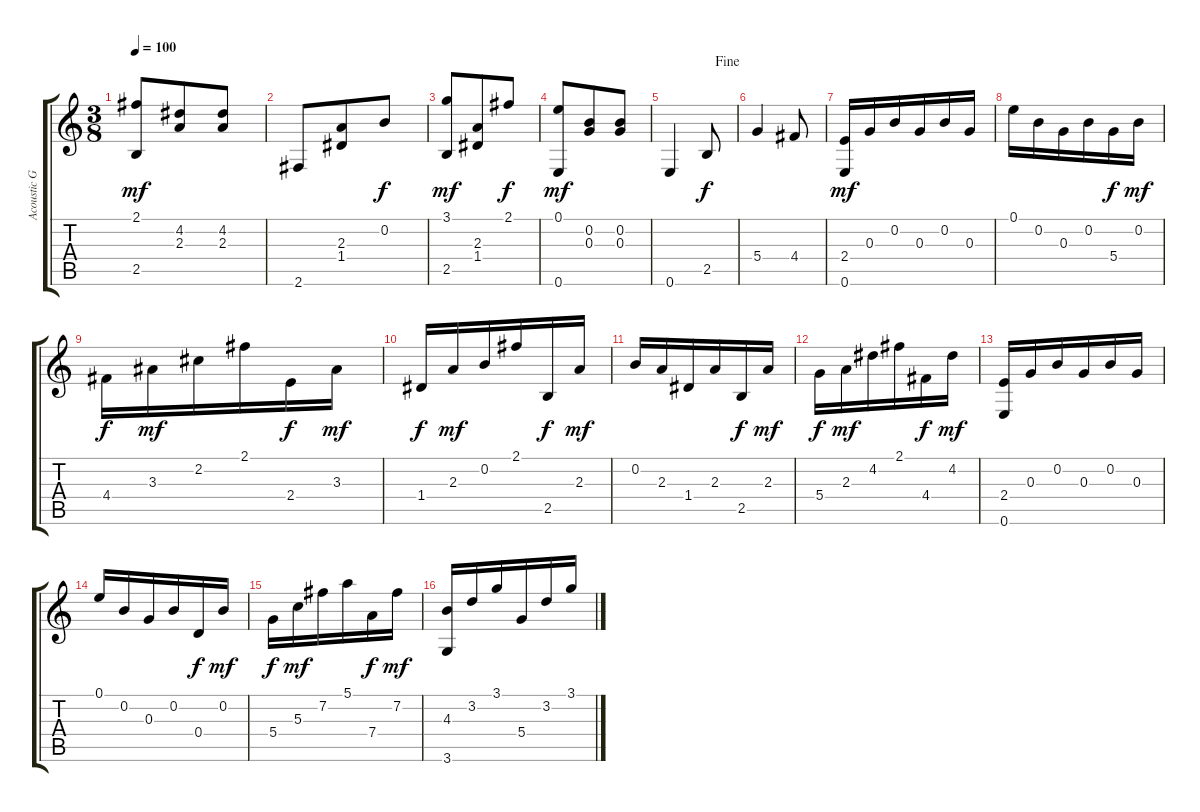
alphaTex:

\track ("Acoustic Guitar" "Acoustic G") {instrument acousticguitarnylon}
\staff {score tabs}
\tuning (E4 B3 G3 D3 A2 E2) {hide}
\ts (3 8)
\tempo 100
\clef g2
\ks c
(2.1 2.5).8{dy mf} (4.2 2.3).8 (4.2 2.3).8 |
2.6.8 (2.3 1.4).8 0.2.8{dy f} |
(3.1 2.5).8{dy mf} (2.3 1.4).8 2.1.8{dy f} |
(0.1 0.6).8{dy mf} (0.2 0.3).8 (0.2 0.3).8 |
\jump fine
0.6.4 2.5.8{dy f} |
5.4.4 4.4.8 |
(2.4 0.6).16{dy mf} 0.3.16 0.2.16 0.3.16 0.2.16 0.3.16 |
0.1.16 0.2.16 0.3.16 0.2.16 5.4.16{dy f} 0.2.16{dy mf} |
4.4.16{dy f} 3.3.16{dy mf} 2.2.16 2.1.16 2.4.16{dy f} 3.3.16{dy mf} |
1.4.16{dy f} 2.3.16{dy mf} 0.2.16 2.1.16 2.5.16{dy f} 2.3.16{dy mf} |
0.2.16 2.3.16 1.4.16 2.3.16 2.5.16{dy f} 2.3.16{dy mf} |
5.4.16{dy f} 2.3.16{dy mf} 4.2.16 2.1.16 4.4.16{dy f} 4.2.16{dy mf} |
(2.4 0.6).16 0.3.16 0.2.16 0.3.16 0.2.16 0.3.16 |
0.1.16 0.2.16 0.3.16 0.2.16 0.4.16{dy f} 0.2.16{dy mf} |
5.4.16{dy f} 5.3.16{dy mf} 7.2.16 5.1.16 7.4.16{dy f} 7.2.16{dy mf} |
(4.3 3.6).16 3.2.16 3.1.16 5.4.16 3.2.16 3.1.16
